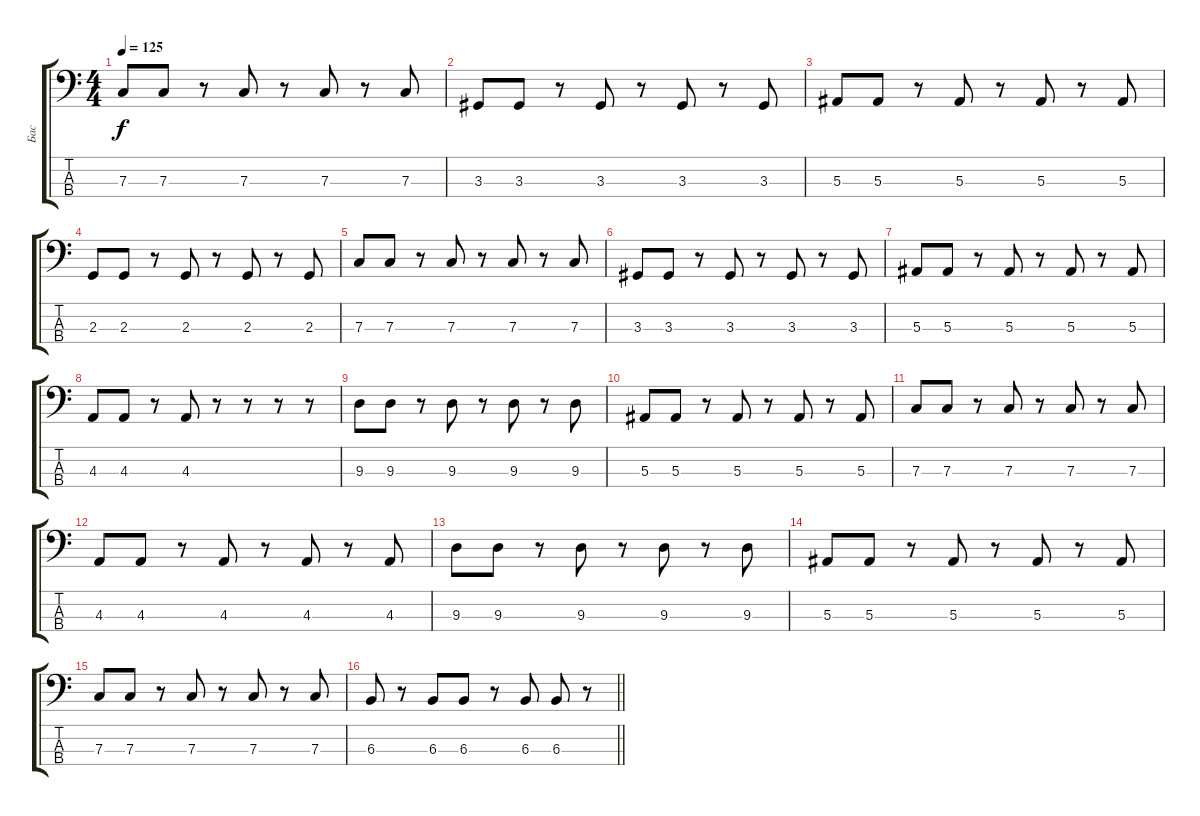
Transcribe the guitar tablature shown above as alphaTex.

\track ("Бас" "Бас") {instrument electricbassfinger}
\staff {score tabs}
\tuning (Eb2 Bb1 F1 C1) {hide}
\ts (4 4)
\tempo 125
\clef f4
\ks c
7.3.8{dy f} 7.3.8 r.8 7.3.8 r.8 7.3.8 r.8 7.3.8 |
3.3.8 3.3.8 r.8 3.3.8 r.8 3.3.8 r.8 3.3.8 |
5.3.8 5.3.8 r.8 5.3.8 r.8 5.3.8 r.8 5.3.8 |
2.3.8 2.3.8 r.8 2.3.8 r.8 2.3.8 r.8 2.3.8 |
7.3.8 7.3.8 r.8 7.3.8 r.8 7.3.8 r.8 7.3.8 |
3.3.8 3.3.8 r.8 3.3.8 r.8 3.3.8 r.8 3.3.8 |
5.3.8 5.3.8 r.8 5.3.8 r.8 5.3.8 r.8 5.3.8 |
4.3.8 4.3.8 r.8 4.3.8 r.8 r.8 r.8 r.8 |
9.3.8 9.3.8 r.8 9.3.8 r.8 9.3.8 r.8 9.3.8 |
5.3.8 5.3.8 r.8 5.3.8 r.8 5.3.8 r.8 5.3.8 |
7.3.8 7.3.8 r.8 7.3.8 r.8 7.3.8 r.8 7.3.8 |
4.3.8 4.3.8 r.8 4.3.8 r.8 4.3.8 r.8 4.3.8 |
9.3.8 9.3.8 r.8 9.3.8 r.8 9.3.8 r.8 9.3.8 |
5.3.8 5.3.8 r.8 5.3.8 r.8 5.3.8 r.8 5.3.8 |
7.3.8 7.3.8 r.8 7.3.8 r.8 7.3.8 r.8 7.3.8 |
\barLineRight lightlight
6.3.8 r.8 6.3.8 6.3.8 r.8 6.3.8 6.3.8 r.8
